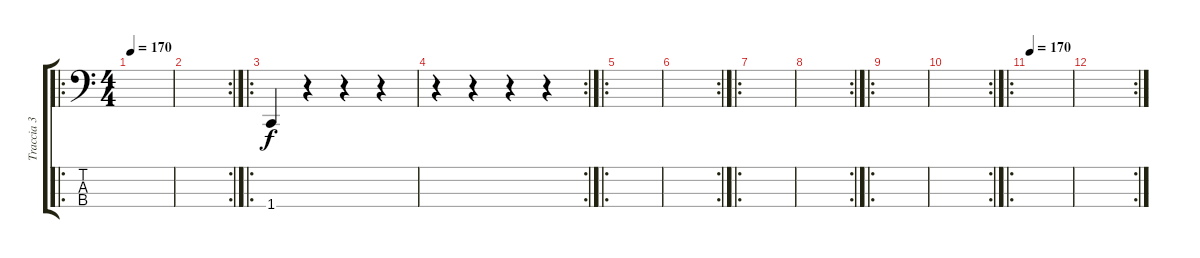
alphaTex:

\track ("Traccia 3" "Traccia 3") {instrument electricbassfinger}
\staff {score tabs}
\tuning (D2 A1 E1 B0) {hide}
\ro
\ts (4 4)
\tempo 170
\clef f4
\ks c
|
\rc 2
|
\ro
1.4.4 r.4 r.4 r.4 |
\rc 2
r.4 r.4 r.4 r.4 |
\ro
|
\rc 2
|
\ro
|
\rc 2
|
\ro
|
\rc 2
|
\ro
\tempo 170
|
\rc 2
